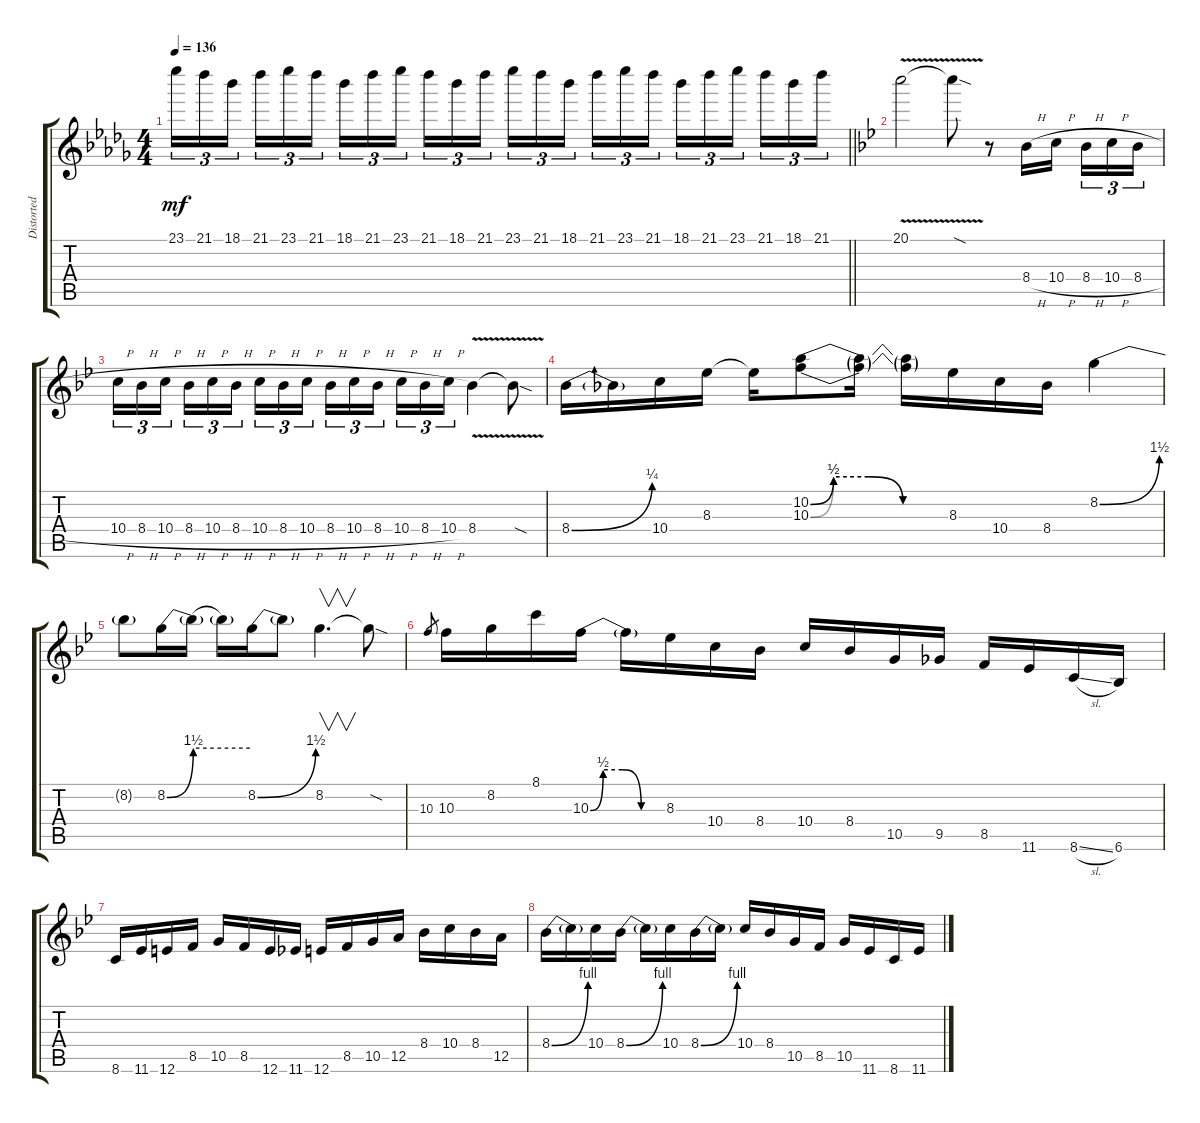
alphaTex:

\track ("Distorted [Lead]" "Distorted ") {instrument overdrivenguitar}
\staff {score tabs}
\tuning (E4 B3 G3 D3 A2 E2) {hide}
\ts (4 4)
\tempo 136
\clef g2
\barLineRight lightlight
\ks db
23.1.16{tu (3 2) dy mf} 21.1.16{tu (3 2)} 18.1.16{tu (3 2)} 21.1.16{tu (3 2)} 23.1.16{tu (3 2)} 21.1.16{tu (3 2)} 18.1.16{tu (3 2)} 21.1.16{tu (3 2)} 23.1.16{tu (3 2)} 21.1.16{tu (3 2)} 18.1.16{tu (3 2)} 21.1.16{tu (3 2)} 23.1.16{tu (3 2)} 21.1.16{tu (3 2)} 18.1.16{tu (3 2)} 21.1.16{tu (3 2)} 23.1.16{tu (3 2)} 21.1.16{tu (3 2)} 18.1.16{tu (3 2)} 21.1.16{tu (3 2)} 23.1.16{tu (3 2)} 21.1.16{tu (3 2)} 18.1.16{tu (3 2)} 21.1.16{tu (3 2)} |
\ks bb
20.1{v}.2 20.1{sod t}.8 r.8 8.4{h}.16 10.4{h}.16 8.4{h}.16{tu (3 2)} 10.4{h}.16{tu (3 2)} 8.4{h}.16{tu (3 2)} |
10.4{h}.16{tu (3 2)} 8.4{h}.16{tu (3 2)} 10.4{h}.16{tu (3 2)} 8.4{h}.16{tu (3 2)} 10.4{h}.16{tu (3 2)} 8.4{h}.16{tu (3 2)} 10.4{h}.16{tu (3 2)} 8.4{h}.16{tu (3 2)} 10.4{h}.16{tu (3 2)} 8.4{h}.16{tu (3 2)} 10.4{h}.16{tu (3 2)} 8.4{h}.16{tu (3 2)} 10.4{h}.16{tu (3 2)} 8.4{h}.16{tu (3 2)} 10.4{h}.16{tu (3 2)} 8.4{v}.4 8.4{sod t}.8 |
8.4{be (bend 0 0 60 1)}.16 8.4{t}.16 10.4.16 8.3.16 8.3{t}.16 (10.2{be (custom 0 0 10 2 25 2 40 0 60 0)} 10.3{be (custom 0 0 10 2 25 2 40 0 60 0)}).8 (10.2{t} 10.3{t}).16 (10.2{t} 10.3{t}).16 8.3.16 10.4.16 8.4.16 8.2{be (bend 0 0 60 6)}.4 |
8.2{t}.8 8.2{be (bend 0 0 60 6)}.16 8.2{be (hold 0 6 60 6) t}.16 8.2{t}.16 8.2{be (bend 0 0 60 6)}.16 8.2{t}.8 8.2.4{v d} 8.2{sod t}.8 |
10.3.8{gr} 10.3.16 8.2.16 8.1.16 10.3{be (custom 0 0 10 2 25 2 40 0 60 0)}.16 10.3{t}.16 8.3.16 10.4.16 8.4.16 10.4.16 8.4.16 10.5.16 9.5.16 8.5.16 11.6.16 8.6{sl}.16 6.6.16 |
8.6.16 11.6.16 12.6.16 8.5.16 10.5.16 8.5.16 12.6.16 11.6.16 12.6.16 8.5.16 10.5.16 12.5.16 8.4.16 10.4.16 8.4.16 12.5.16 |
8.4{be (bend 0 0 60 4)}.16 8.4{t}.16 10.4.16 8.4{be (bend 0 0 60 4)}.16 8.4{t}.16 10.4.16 8.4{be (bend 0 0 60 4)}.16 8.4{t}.16 10.4.16 8.4.16 10.5.16 8.5.16 10.5.16 11.6.16 8.6.16 11.6.16
